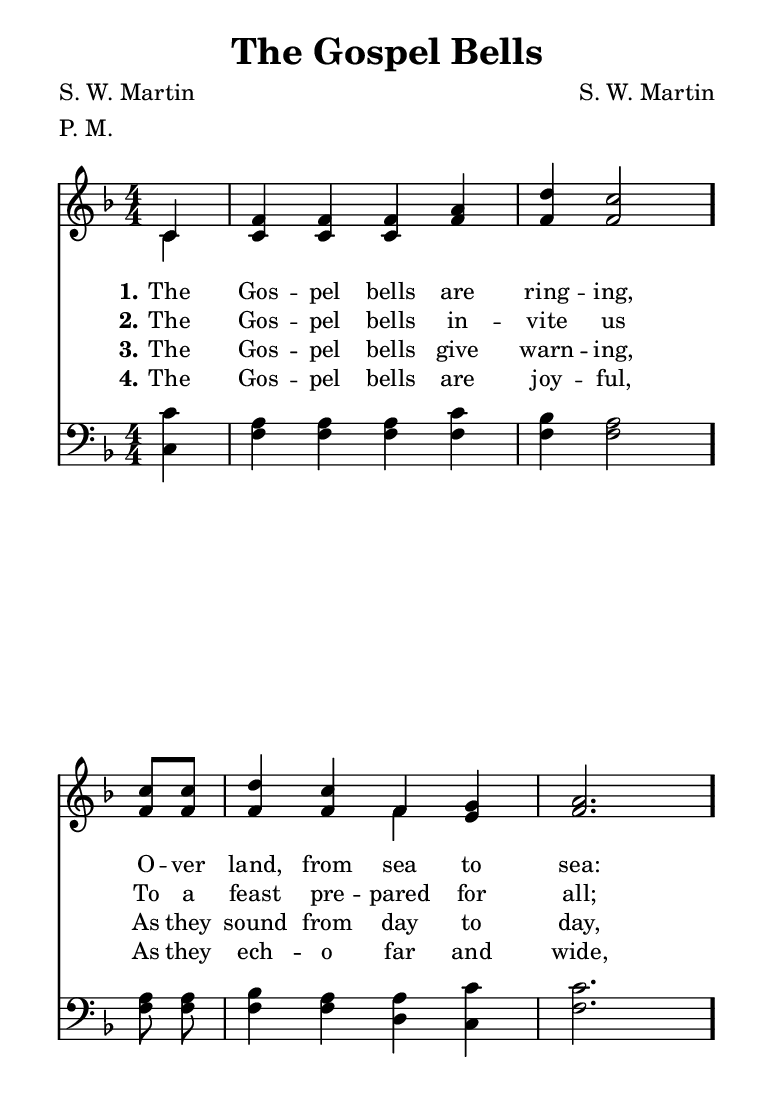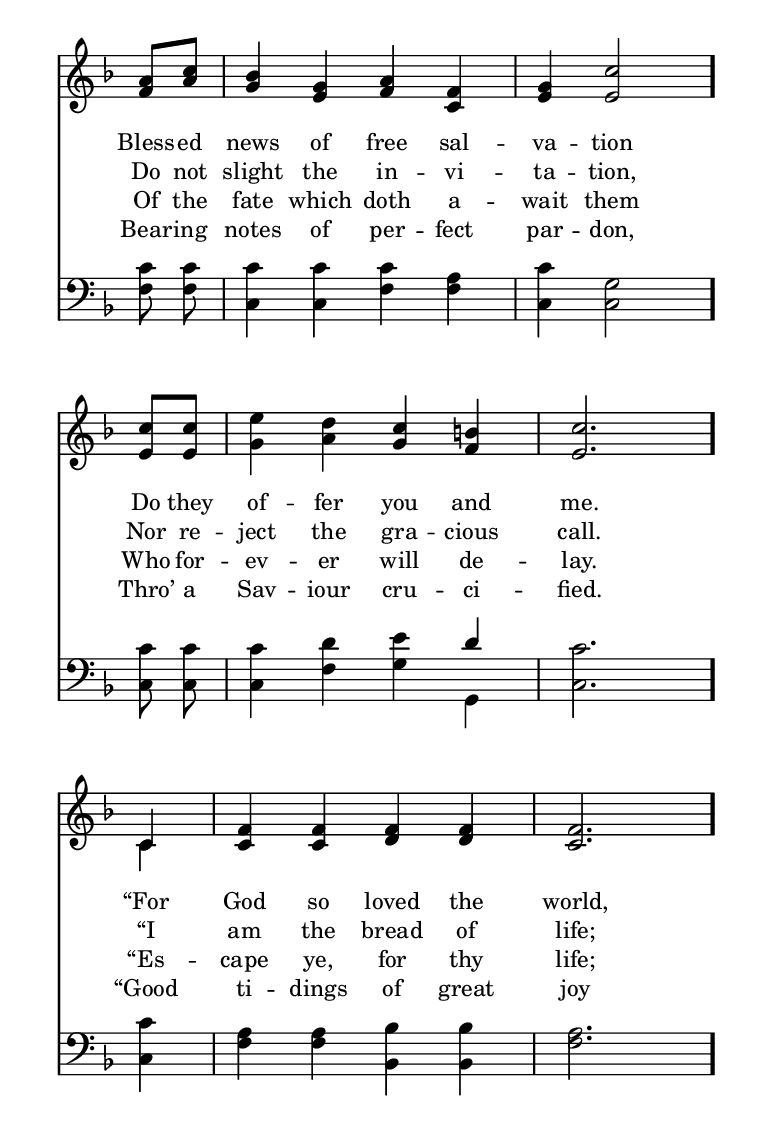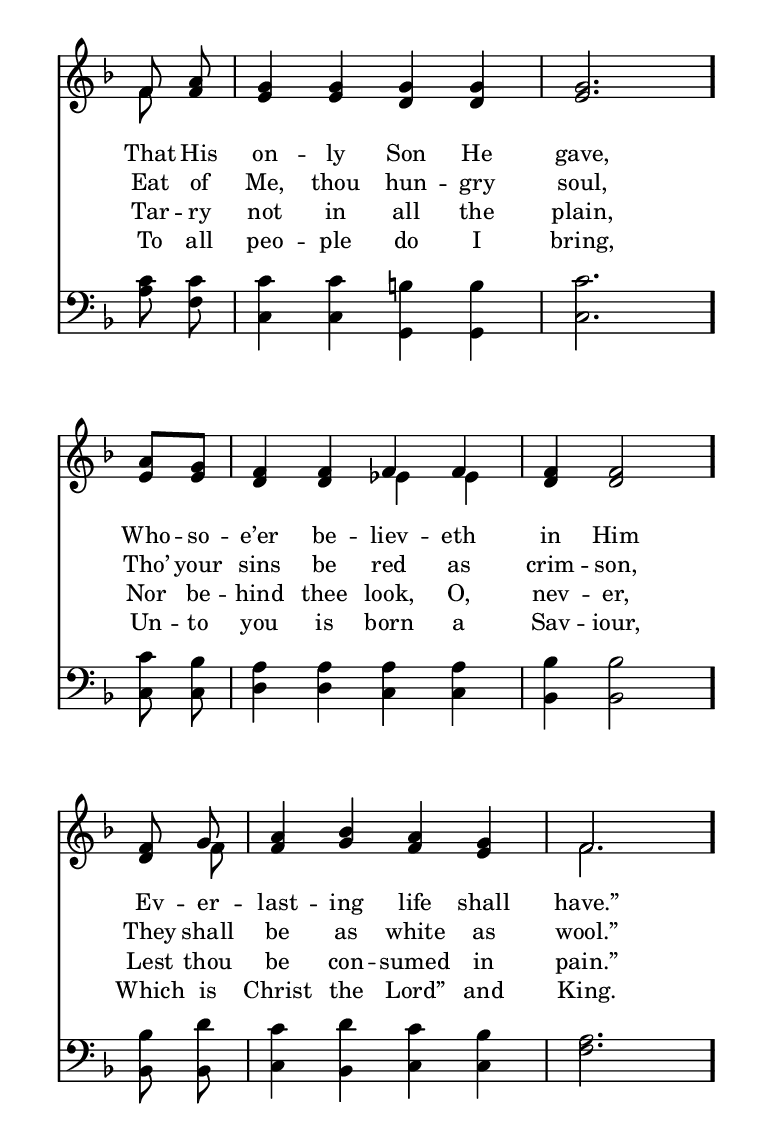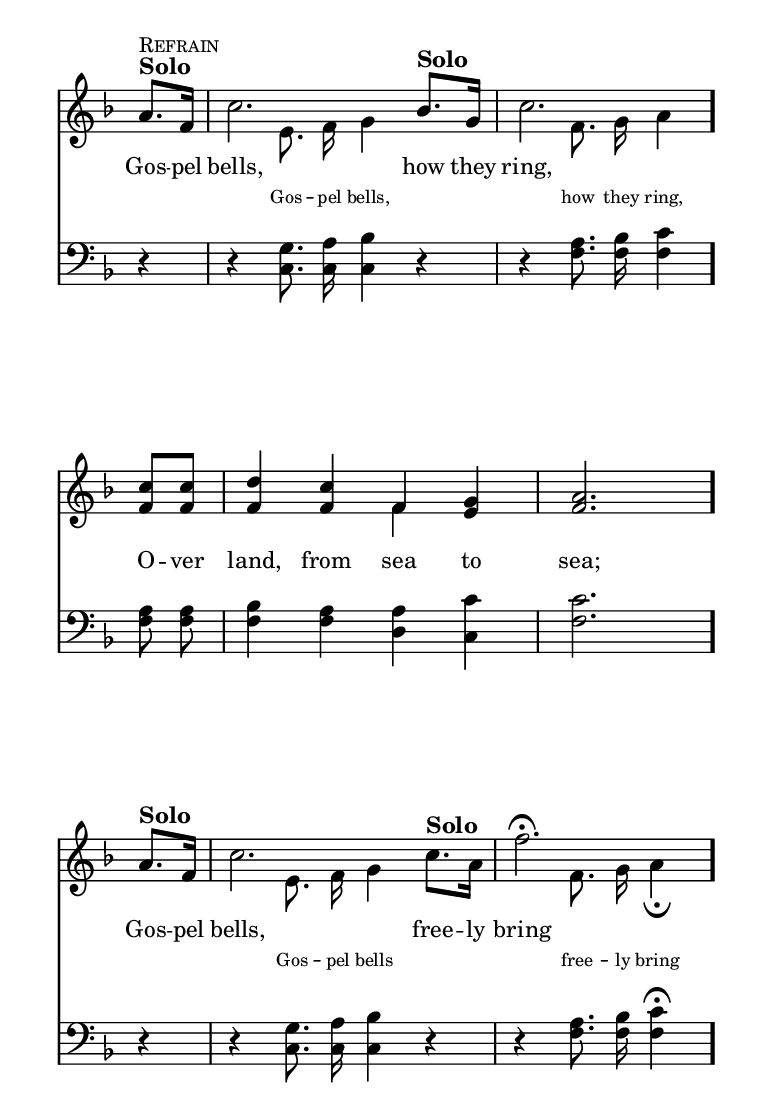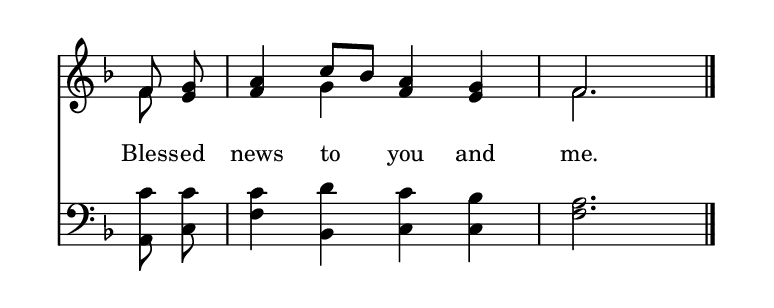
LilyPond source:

\include "common/global.ily"
\paper {
  \include "common/paper.ily"
  ragged-last-bottom = ##t
  page-count = #(cond (is-eogsized 2) (#t #f))
  system-count = #(cond (is-eogsized 6) (#t #f))
}

\header{
  hymnnumber = "38"
  title = "The Gospel Bells"
  tunename = ""
  meter = "P. M."
  poet = "S. W. Martin" % XXX just S.W.M. in the original
  composer = "S. W. Martin"
  %copyright = ""
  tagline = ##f
}

% for fermata in MIDI
ta = { \tempo 4=110 }
tb = { \tempo 4=55  }

patternAA = { \ta c4    | c4 c4      c4 c4 | c4 c2 }
patternAB = { \ta c8 c8 | c4 c4      c4 c4 | c4 c2 }
patternBA = { \ta c8 c8 | c4 c4      c4 c4 | c2.   }
patternBB = { \ta c4    | c4 c4      c4 c4 | c2.   }
patternBC = { \ta c8 c8 | c4 c8[ c8] c4 c4 | c2.   }
patternCA = { \ta c8. c16 | c2. c8. c16 | c2. }
patternCB = { \ta c8. c16 | c2. c8. c16 | c2. \fermata }
patternCC = { \ta c4 | c4 c8. c16 c4 c4 | c4 c8. c16 c4 }
patternCD = { \ta c4 | c4 c8. c16 c4 c4 | c4 c8. c16 \tb c4 \fermata } % \tb here affects CC as well
patternCE = { \ta c4 | c4 c8. c16 c4 c4 | c4 c8. c16 \tb c4          }

global = {
  \include "common/overrides.ily"
  \override Staff.TimeSignature.style = #'numbered
  \time 4/4
  \override Score.MetronomeMark.transparent = ##t % hide all fermata changes too
  \ta
  \key f \major
  \partial 4
  \autoBeamOff
}

notesSoprano = {
\global
\relative c' {

  \changePitch \patternAA { c    | f f f a     | d c }
  \changePitch \patternBA { c c  | d c f, g    | a   }
  \changePitch \patternAB { a c  | bes g a f   | g c }
  \changePitch \patternBA { c c  | e d c b     | c   }

  \changePitch \patternBB { c,   | f f f f     | f   }
  \changePitch \patternBA { f a  | g g g g     | g   }
  \changePitch \patternAB { a g  | f f f f     | f f }
  \changePitch \patternBA { f g  | a bes a g   | f   } \pageBreak

  << s^\markup { \small \caps "Refrain" }
  \changePitch \patternCA { a f  | c' bes g    | c   } >>
  \changePitch \patternBA { c c  | d c f, g    | a   }
  \changePitch \patternCB { a f  | c' c a      | f'  }
  \changePitch \patternBC { f, g | a c bes a g | f   }

  \bar "|."

}
}

notesAlto = {
\global
\relative e' {

  \changePitch \patternAA { c   | c c c f     | f f   }
  \changePitch \patternBA { f f | f f f e     | f     }
  \changePitch \patternAB { f a | g e f c     | e e   }
  \changePitch \patternBA { e e | g a g f     | e     }

  \changePitch \patternBB { c   | c c d d     | c     }
  \changePitch \patternBA { f f | e e d d     | e     }
  \changePitch \patternAB { e e | d d ees ees | d d   }
  \changePitch \patternBA { d f | f g f e     | f     }

  \changePitch \patternCC { r   | r e f g r   | r f g a }
  \changePitch \patternBA { f f | f f f e     | f     }
  \changePitch \patternCD { r   | r e f g r   | r f g a }
  \changePitch \patternBA { f e | f g f e     | f     }

}
}

notesTenor = {
\global
\relative a {

  \changePitch \patternAA { c | a a a c | bes a }
  \changePitch \patternBA { a a | bes a a c | c }
  \changePitch \patternAB { c c | c c c a | c g }
  \changePitch \patternBA { c c | c d e d | c }

  \changePitch \patternBB { c | a a bes bes | a }
  \changePitch \patternBA { c c | c c b b | c }
  \changePitch \patternAB { c bes | a a a a | bes bes }
  \changePitch \patternBA { bes d | c d c bes | a }

  \changePitch \patternCC { r   | r g a bes r | r a bes c }
  \changePitch \patternBA { a a | bes a a c   | c }
  \changePitch \patternCE { r   | r g a bes r | r a bes c }
  \changePitch \patternBA { c c | c d c bes   | a }

}
}

notesBass = {
\global
\relative f {

  \changePitch \patternAA { c | f f f f | f f }
  \changePitch \patternBA { f f | f f d c | f }
  \changePitch \patternAB { f f | c c f f | c c }
  \changePitch \patternBA { c c | c f g g, | c }

  \changePitch \patternBB { c | f f bes, bes | f' }
  \changePitch \patternBA { a f | c c g g | c }
  \changePitch \patternAB { c c | d d c c | bes bes }
  \changePitch \patternBA { bes bes | c bes c c | f }

  \changePitch \patternCC { r    | r c c c r  | r f f f }
  \changePitch \patternBA { f f  | f f d c    | f }
  \changePitch \patternCD { r    | r c c c r  | r f f f }
  \changePitch \patternBA { a, c | f bes, c c | f }

}
}

RefrainA = \lyricmode {

%\repeat unfold 57 { \skip 4 }
Gos -- pel bells, how they ring, \bar "."
O -- ver land, from sea to sea; \bar "." \break
Gos -- pel bells, free -- ly bring \bar "."
Bless -- ed news to you and me. \bar "." \break

}

RefrainBottomClef = \lyricmode {

\override LyricText.font-size = #-2
\repeat unfold 57 { \skip 4 }
Gos -- pel bells,
how they ring,
\repeat unfold 7 { \skip 8 }
Gos -- pel bells
free -- ly bring

}

wordsA = \lyricmode {
\set stanza = "1."

The Gos -- pel bells are ring -- ing, \bar "."
O -- ver land, from sea to sea: \bar "." \break
Bless -- ed news of free sal -- va -- tion \bar "."
Do they of -- fer you and me. \bar "." \break
“For God so loved the world, \bar "."
That His on -- ly Son He gave, \bar "." \break
Who -- so -- e’er be -- liev -- eth in Him \bar "."
Ev -- er -- last -- ing life shall have.” \bar "." \break

}

wordsB = \lyricmode {
\set stanza = "2."

The Gos -- pel bells in -- vite us
To a feast pre -- pared for all;
Do not slight the in -- vi -- ta -- tion,
Nor re -- ject the gra -- cious call.
“I am the bread of life;
Eat of Me, thou hun -- gry soul,
Tho’ your sins be red as crim -- son,
They shall be as white as wool.”

\RefrainA

}

wordsC = \lyricmode {
\set stanza = "3."

The Gos -- pel bells give warn -- ing,
As they sound from day to day,
Of the fate which doth a -- wait them
Who for -- ev -- er will de -- lay.
“Es -- cape ye, for thy life; 
Tar -- ry not in all the plain,
Nor be -- hind thee look, O, nev -- er,
Lest thou be con -- sumed in pain.”

}

wordsD = \lyricmode {
\set stanza = "4."

The Gos -- pel bells are joy -- ful,
As they ech -- o far and wide,
Bear -- ing notes of per -- fect par -- don,
Thro’ a Sav -- iour cru -- ci -- fied.
“Good ti -- dings of great joy
To all peo -- ple do I bring,
Un -- to you is born a Sav -- iour,
Which is Christ the Lord” and King.

}

\score {
  \context ChoirStaff <<
    \context Staff = upper <<
      \set ChoirStaff.systemStartDelimiter = #'SystemStartBar
      \partcombine #'(2 . 9) \notesSoprano \notesAlto
      \context NullVoice = sopranos { \voiceOne << \notesSoprano >> }
      \context NullVoice = altos { \voiceTwo << \notesAlto >> }
      \context Lyrics = one   \lyricsto sopranos \wordsA
      \context Lyrics = two   \lyricsto sopranos \wordsB
      \context Lyrics = three \lyricsto sopranos \wordsC
      \context Lyrics = four  \lyricsto sopranos \wordsD
    >>
    \context Staff = men <<
      \clef bass
      \partcombine #'(2 . 9) \notesTenor \notesBass
      \context NullVoice = tenors { \voiceOne << \notesTenor >> }
      \context NullVoice = basses { \voiceTwo << \notesBass >> }
    >>
	\new Lyrics \with { alignAboveContext = men } \lyricsto tenors \RefrainBottomClef
  >>
  \layout {
    \include "common/layout.ily"
  }
  \midi{
    \include "common/midi.ily"
  }
}

\version "2.19.49"  % necessary for upgrading to future LilyPond versions.

% vi:set et ts=2 sw=2 ai nocindent syntax=lilypond:
